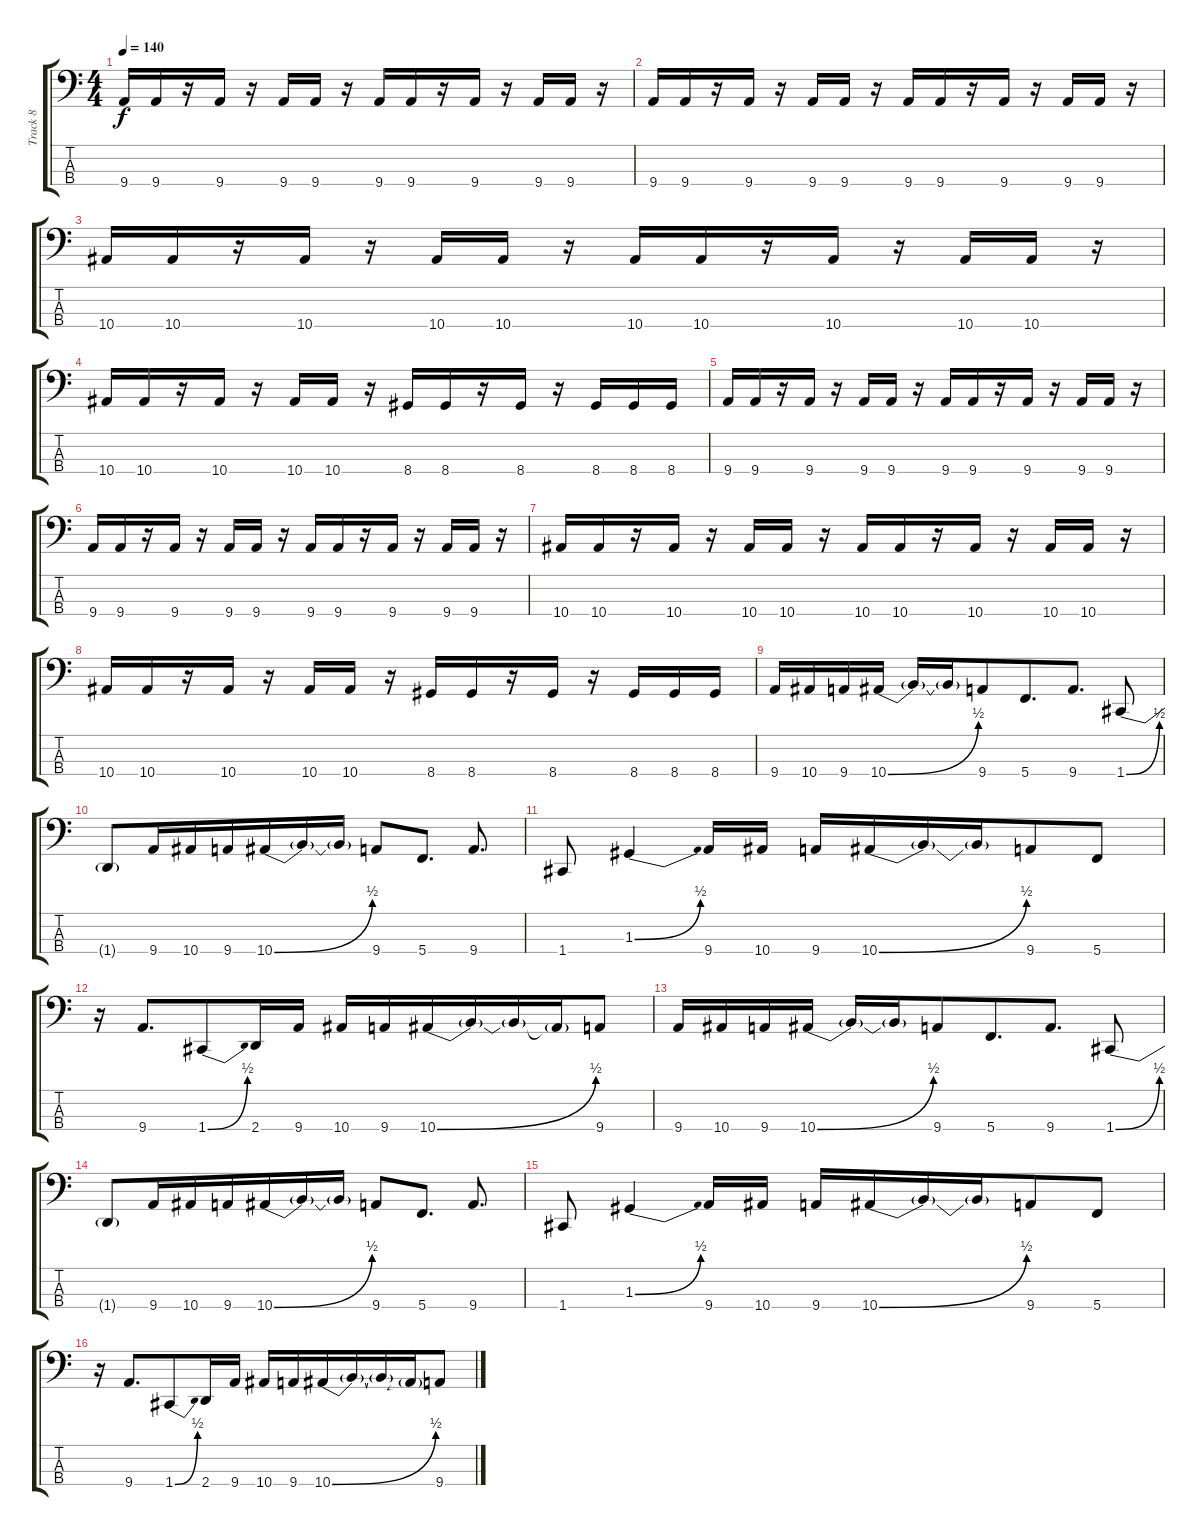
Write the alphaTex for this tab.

\track ("Track 8" "Track 8") {instrument electricbassfinger}
\staff {score tabs}
\tuning (F2 D2 G1 C1) {hide}
\ts (4 4)
\tempo 140
\clef f4
\ks c
9.4.16{dy f} 9.4.16 r.16 9.4.16 r.16 9.4.16 9.4.16 r.16 9.4.16 9.4.16 r.16 9.4.16 r.16 9.4.16 9.4.16 r.16 |
9.4.16 9.4.16 r.16 9.4.16 r.16 9.4.16 9.4.16 r.16 9.4.16 9.4.16 r.16 9.4.16 r.16 9.4.16 9.4.16 r.16 |
10.4.16 10.4.16 r.16 10.4.16 r.16 10.4.16 10.4.16 r.16 10.4.16 10.4.16 r.16 10.4.16 r.16 10.4.16 10.4.16 r.16 |
10.4.16 10.4.16 r.16 10.4.16 r.16 10.4.16 10.4.16 r.16 8.4.16 8.4.16 r.16 8.4.16 r.16 8.4.16 8.4.16 8.4.16 |
9.4.16 9.4.16 r.16 9.4.16 r.16 9.4.16 9.4.16 r.16 9.4.16 9.4.16 r.16 9.4.16 r.16 9.4.16 9.4.16 r.16 |
9.4.16 9.4.16 r.16 9.4.16 r.16 9.4.16 9.4.16 r.16 9.4.16 9.4.16 r.16 9.4.16 r.16 9.4.16 9.4.16 r.16 |
10.4.16 10.4.16 r.16 10.4.16 r.16 10.4.16 10.4.16 r.16 10.4.16 10.4.16 r.16 10.4.16 r.16 10.4.16 10.4.16 r.16 |
10.4.16 10.4.16 r.16 10.4.16 r.16 10.4.16 10.4.16 r.16 8.4.16 8.4.16 r.16 8.4.16 r.16 8.4.16 8.4.16 8.4.16 |
9.4.16{beam merge} 10.4.16 9.4.16 10.4{be (bend 0 0 60 2)}.16 10.4{t}.16 10.4{t}.16{beam merge} 9.4.8{beam merge} 5.4.8{d beam merge} 9.4.8{d} 1.4{be (bend 0 0 60 2)}.8 |
1.4{t}.8{beam merge} 9.4.16{beam merge} 10.4.16{beam merge} 9.4.16{beam merge} 10.4{be (bend 0 0 60 2)}.16{beam merge} 10.4{t}.16 10.4{t}.16 9.4.8 5.4.8{d} 9.4.8{d} |
1.4.8 1.3{be (bend 0 0 60 2)}.4 9.4.16 10.4.16 9.4.16 10.4{be (bend 0 0 60 2)}.16 10.4{t}.16 10.4{t}.16{beam merge} 9.4.8{beam merge} 5.4.8 |
r.16 9.4.8{d beam merge} 1.4{be (bend 0 0 60 2)}.8{beam merge} 2.4.16{beam merge} 9.4.16 10.4.16 9.4.16 10.4{be (bend 0 0 60 2)}.16 10.4{t}.16{beam merge} 10.4{t}.16 10.4{t}.16{beam merge} 9.4.8 |
9.4.16{beam merge} 10.4.16 9.4.16 10.4{be (bend 0 0 60 2)}.16 10.4{t}.16 10.4{t}.16{beam merge} 9.4.8{beam merge} 5.4.8{d beam merge} 9.4.8{d} 1.4{be (bend 0 0 60 2)}.8 |
1.4{t}.8{beam merge} 9.4.16{beam merge} 10.4.16{beam merge} 9.4.16{beam merge} 10.4{be (bend 0 0 60 2)}.16{beam merge} 10.4{t}.16 10.4{t}.16 9.4.8 5.4.8{d} 9.4.8{d} |
1.4.8 1.3{be (bend 0 0 60 2)}.4 9.4.16 10.4.16 9.4.16 10.4{be (bend 0 0 60 2)}.16 10.4{t}.16 10.4{t}.16{beam merge} 9.4.8{beam merge} 5.4.8 |
r.16 9.4.8{d beam merge} 1.4{be (bend 0 0 60 2)}.8{beam merge} 2.4.16{beam merge} 9.4.16 10.4.16 9.4.16 10.4{be (bend 0 0 60 2)}.16 10.4{t}.16{beam merge} 10.4{t}.16 10.4{t}.16{beam merge} 9.4.8
